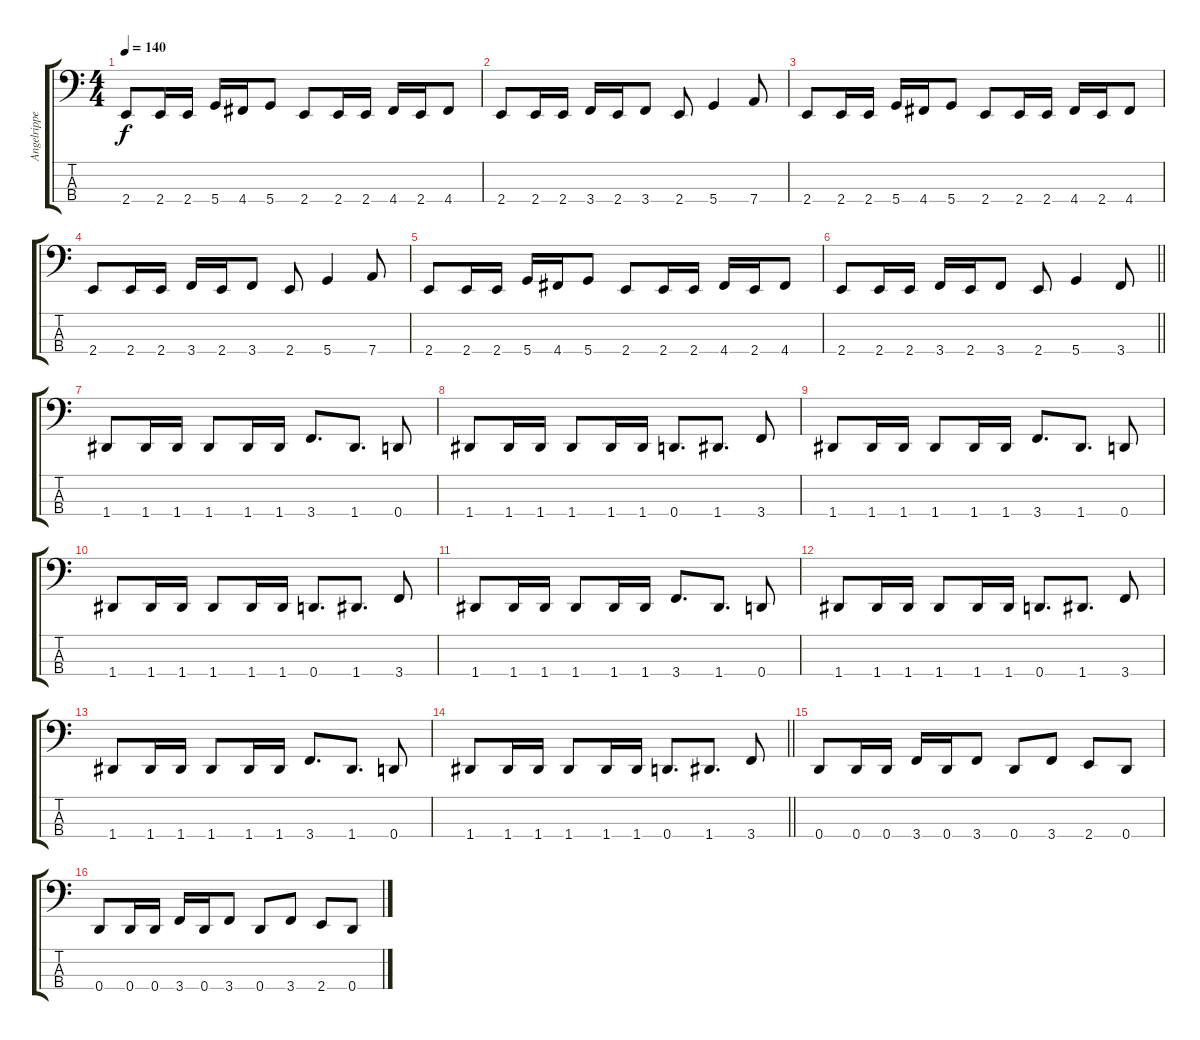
\track ("Angelripper" "Angelrippe") {instrument electricbassfinger}
\staff {score tabs}
\tuning (F2 C2 G1 D1) {hide}
\ts (4 4)
\tempo 140
\clef f4
\ks c
2.4.8{dy f} 2.4.16 2.4.16 5.4.16 4.4.16 5.4.8 2.4.8 2.4.16 2.4.16 4.4.16 2.4.16 4.4.8 |
2.4.8 2.4.16 2.4.16 3.4.16 2.4.16 3.4.8 2.4.8 5.4.4 7.4.8 |
2.4.8 2.4.16 2.4.16 5.4.16 4.4.16 5.4.8 2.4.8 2.4.16 2.4.16 4.4.16 2.4.16 4.4.8 |
2.4.8 2.4.16 2.4.16 3.4.16 2.4.16 3.4.8 2.4.8 5.4.4 7.4.8 |
2.4.8 2.4.16 2.4.16 5.4.16 4.4.16 5.4.8 2.4.8 2.4.16 2.4.16 4.4.16 2.4.16 4.4.8 |
\barLineRight lightlight
2.4.8 2.4.16 2.4.16 3.4.16 2.4.16 3.4.8 2.4.8 5.4.4 3.4.8 |
\section ("" "")
1.4.8 1.4.16 1.4.16 1.4.8 1.4.16 1.4.16 3.4.8{d} 1.4.8{d} 0.4.8 |
1.4.8 1.4.16 1.4.16 1.4.8 1.4.16 1.4.16 0.4.8{d} 1.4.8{d} 3.4.8 |
1.4.8 1.4.16 1.4.16 1.4.8 1.4.16 1.4.16 3.4.8{d} 1.4.8{d} 0.4.8 |
1.4.8 1.4.16 1.4.16 1.4.8 1.4.16 1.4.16 0.4.8{d} 1.4.8{d} 3.4.8 |
1.4.8 1.4.16 1.4.16 1.4.8 1.4.16 1.4.16 3.4.8{d} 1.4.8{d} 0.4.8 |
1.4.8 1.4.16 1.4.16 1.4.8 1.4.16 1.4.16 0.4.8{d} 1.4.8{d} 3.4.8 |
1.4.8 1.4.16 1.4.16 1.4.8 1.4.16 1.4.16 3.4.8{d} 1.4.8{d} 0.4.8 |
\barLineRight lightlight
1.4.8 1.4.16 1.4.16 1.4.8 1.4.16 1.4.16 0.4.8{d} 1.4.8{d} 3.4.8 |
\section ("" "")
0.4.8 0.4.16 0.4.16 3.4.16 0.4.16 3.4.8 0.4.8 3.4.8 2.4.8 0.4.8 |
0.4.8 0.4.16 0.4.16 3.4.16 0.4.16 3.4.8 0.4.8 3.4.8 2.4.8 0.4.8
